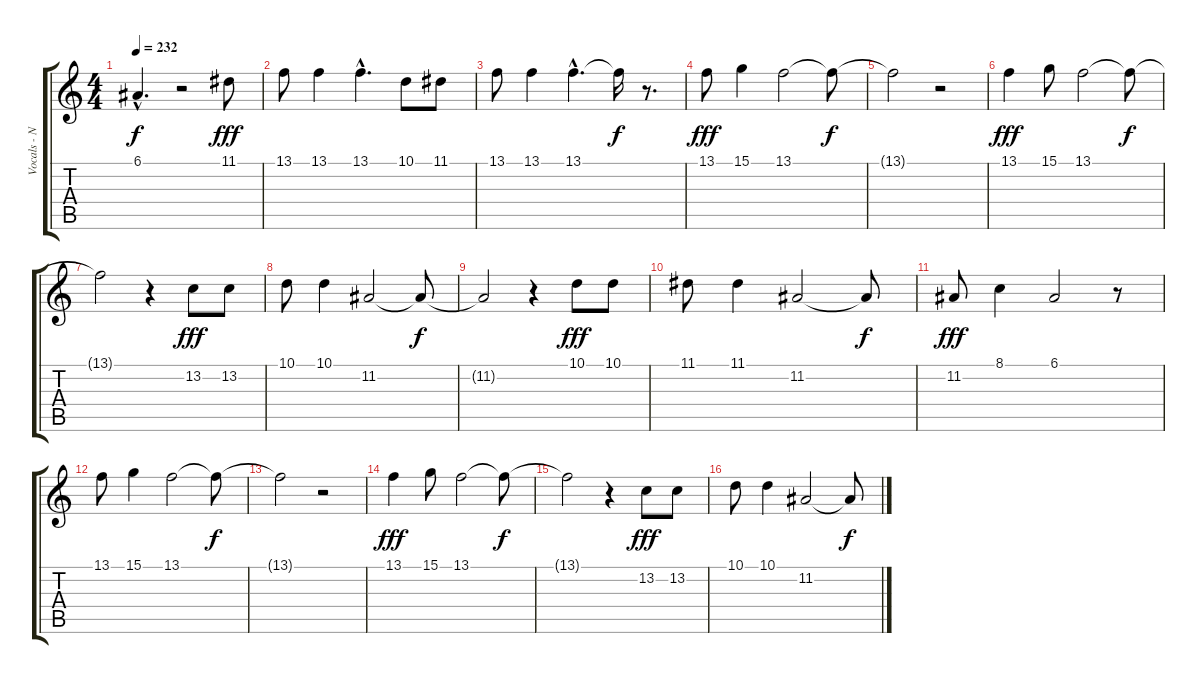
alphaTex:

\track ("Vocals - Nikola" "Vocals - N") {instrument lead6voice}
\staff {score tabs}
\tuning (E4 B3 G3 D3 A2 E2) {hide}
\ts (4 4)
\tempo 232
\clef g2
\ks c
6.1{hac t}.4{d dy f} r.2 11.1.8{dy fff} |
13.1.8 13.1.4 13.1{hac}.4{d} 10.1.8 11.1.8 |
13.1.8 13.1.4 13.1{hac}.4{d} 13.1{t}.16{dy f} r.8{d} |
13.1.8{dy fff} 15.1.4 13.1.2 13.1{t}.8{dy f} |
13.1{t}.2 r.2 |
13.1.4{dy fff} 15.1.8 13.1.2 13.1{t}.8{dy f} |
13.1{t}.2 r.4 13.2.8{dy fff} 13.2.8 |
10.1.8 10.1.4 11.2.2 11.2{t}.8{dy f} |
11.2{t}.2 r.4 10.1.8{dy fff} 10.1.8 |
11.1.8 11.1.4 11.2.2 11.2{t}.8{dy f} |
11.2.8{dy fff} 8.1.4 6.1.2 r.8 |
13.1.8 15.1.4 13.1.2 13.1{t}.8{dy f} |
13.1{t}.2 r.2 |
13.1.4{dy fff} 15.1.8 13.1.2 13.1{t}.8{dy f} |
13.1{t}.2 r.4 13.2.8{dy fff} 13.2.8 |
10.1.8 10.1.4 11.2.2 11.2{t}.8{dy f}
